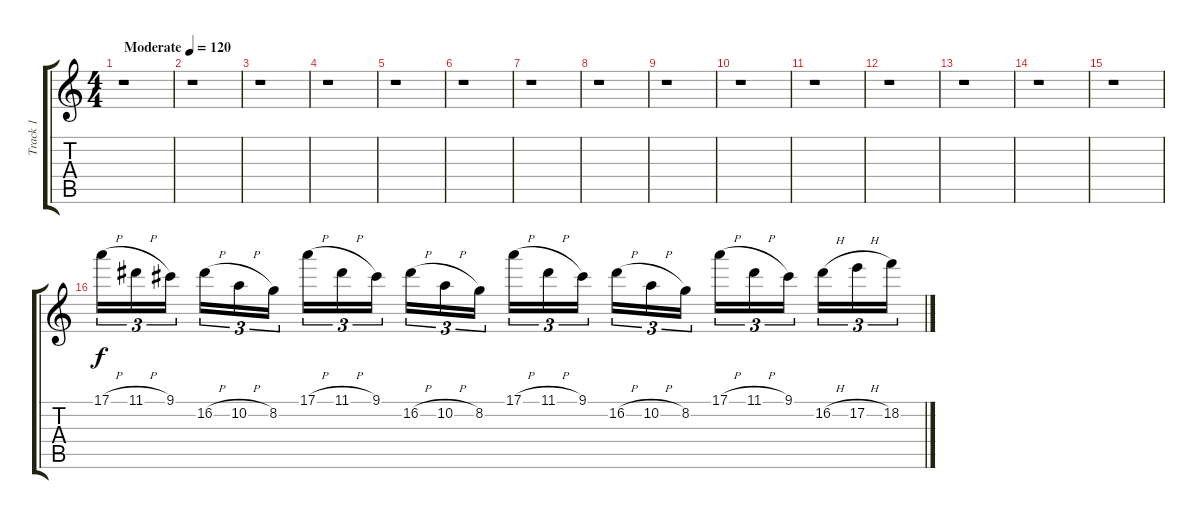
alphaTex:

\track ("Track 1" "Track 1") {instrument distortionguitar}
\staff {score tabs}
\tuning (E4 B3 G3 D3 A2 E2) {hide}
\ts (4 4)
\tempo (120 "Moderate")
\clef g2
\ks c
r.1{dy f instrument distortionguitar} |
r.1 |
r.1 |
r.1 |
r.1 |
r.1 |
r.1 |
r.1 |
r.1 |
r.1 |
r.1 |
r.1 |
r.1 |
r.1 |
r.1 |
17.1{h}.16{tu (3 2)} 11.1{h}.16{tu (3 2)} 9.1.16{tu (3 2)} 16.2{h}.16{tu (3 2)} 10.2{h}.16{tu (3 2)} 8.2.16{tu (3 2)} 17.1{h}.16{tu (3 2)} 11.1{h}.16{tu (3 2)} 9.1.16{tu (3 2)} 16.2{h}.16{tu (3 2)} 10.2{h}.16{tu (3 2)} 8.2.16{tu (3 2)} 17.1{h}.16{tu (3 2)} 11.1{h}.16{tu (3 2)} 9.1.16{tu (3 2)} 16.2{h}.16{tu (3 2)} 10.2{h}.16{tu (3 2)} 8.2.16{tu (3 2)} 17.1{h}.16{tu (3 2)} 11.1{h}.16{tu (3 2)} 9.1.16{tu (3 2)} 16.2{h}.16{tu (3 2)} 17.2{h}.16{tu (3 2)} 18.2.16{tu (3 2)}
